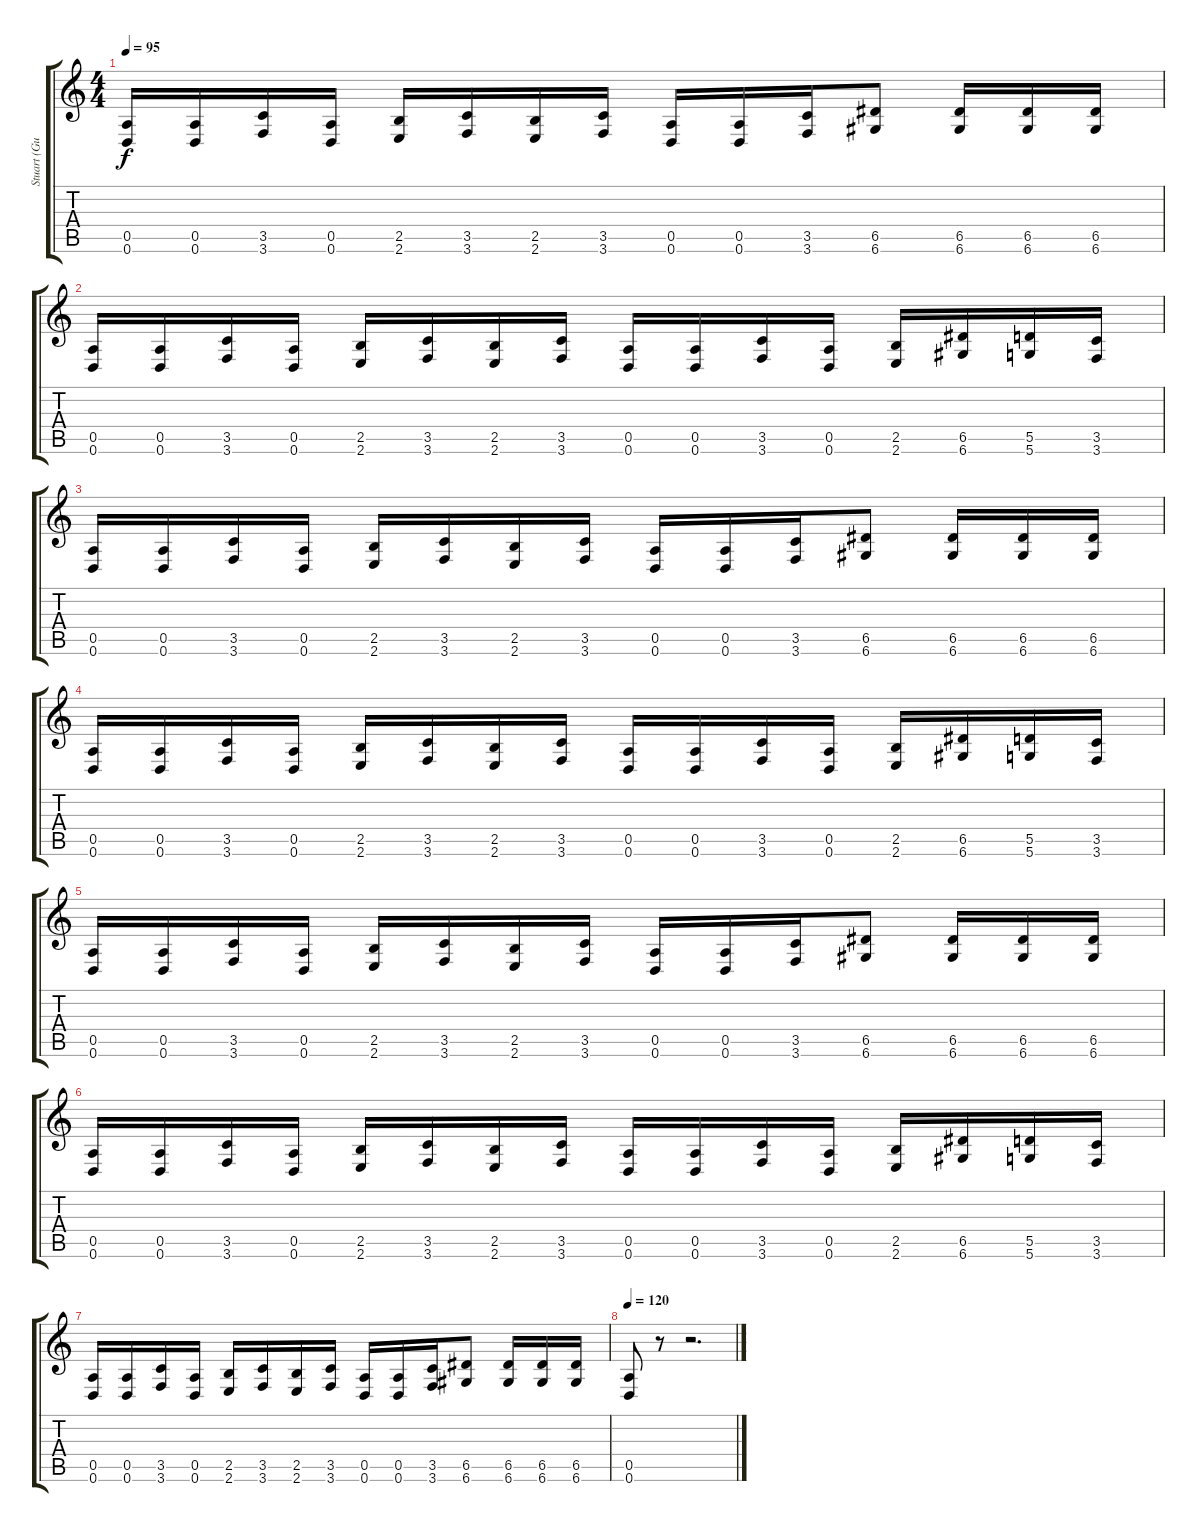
\track ("Stuart (Guitar)" "Stuart (Gu") {instrument overdrivenguitar}
\staff {score tabs}
\tuning (E4 B3 G3 D3 A2 D2) {hide}
\ts (4 4)
\tempo 95
\clef g2
\ks c
(0.5 0.6).16{dy f} (0.5 0.6).16 (3.5 3.6).16 (0.5 0.6).16 (2.5 2.6).16 (3.5 3.6).16 (2.5 2.6).16 (3.5 3.6).16 (0.5 0.6).16 (0.5 0.6).16 (3.5 3.6).16 (6.5 6.6).8 (6.5 6.6).16 (6.5 6.6).16 (6.5 6.6).16 |
(0.5 0.6).16 (0.5 0.6).16 (3.5 3.6).16 (0.5 0.6).16 (2.5 2.6).16 (3.5 3.6).16 (2.5 2.6).16 (3.5 3.6).16 (0.5 0.6).16 (0.5 0.6).16 (3.5 3.6).16 (0.5 0.6).16 (2.5 2.6).16 (6.5 6.6).16 (5.5 5.6).16 (3.5 3.6).16 |
(0.5 0.6).16 (0.5 0.6).16 (3.5 3.6).16 (0.5 0.6).16 (2.5 2.6).16 (3.5 3.6).16 (2.5 2.6).16 (3.5 3.6).16 (0.5 0.6).16 (0.5 0.6).16 (3.5 3.6).16 (6.5 6.6).8 (6.5 6.6).16 (6.5 6.6).16 (6.5 6.6).16 |
(0.5 0.6).16 (0.5 0.6).16 (3.5 3.6).16 (0.5 0.6).16 (2.5 2.6).16 (3.5 3.6).16 (2.5 2.6).16 (3.5 3.6).16 (0.5 0.6).16 (0.5 0.6).16 (3.5 3.6).16 (0.5 0.6).16 (2.5 2.6).16 (6.5 6.6).16 (5.5 5.6).16 (3.5 3.6).16 |
(0.5 0.6).16 (0.5 0.6).16 (3.5 3.6).16 (0.5 0.6).16 (2.5 2.6).16 (3.5 3.6).16 (2.5 2.6).16 (3.5 3.6).16 (0.5 0.6).16 (0.5 0.6).16 (3.5 3.6).16 (6.5 6.6).8 (6.5 6.6).16 (6.5 6.6).16 (6.5 6.6).16 |
(0.5 0.6).16 (0.5 0.6).16 (3.5 3.6).16 (0.5 0.6).16 (2.5 2.6).16 (3.5 3.6).16 (2.5 2.6).16 (3.5 3.6).16 (0.5 0.6).16 (0.5 0.6).16 (3.5 3.6).16 (0.5 0.6).16 (2.5 2.6).16 (6.5 6.6).16 (5.5 5.6).16 (3.5 3.6).16 |
(0.5 0.6).16 (0.5 0.6).16 (3.5 3.6).16 (0.5 0.6).16 (2.5 2.6).16 (3.5 3.6).16 (2.5 2.6).16 (3.5 3.6).16 (0.5 0.6).16 (0.5 0.6).16 (3.5 3.6).16 (6.5 6.6).8 (6.5 6.6).16 (6.5 6.6).16 (6.5 6.6).16 |
\tempo 120
(0.5 0.6).8 r.8 r.2{d}
